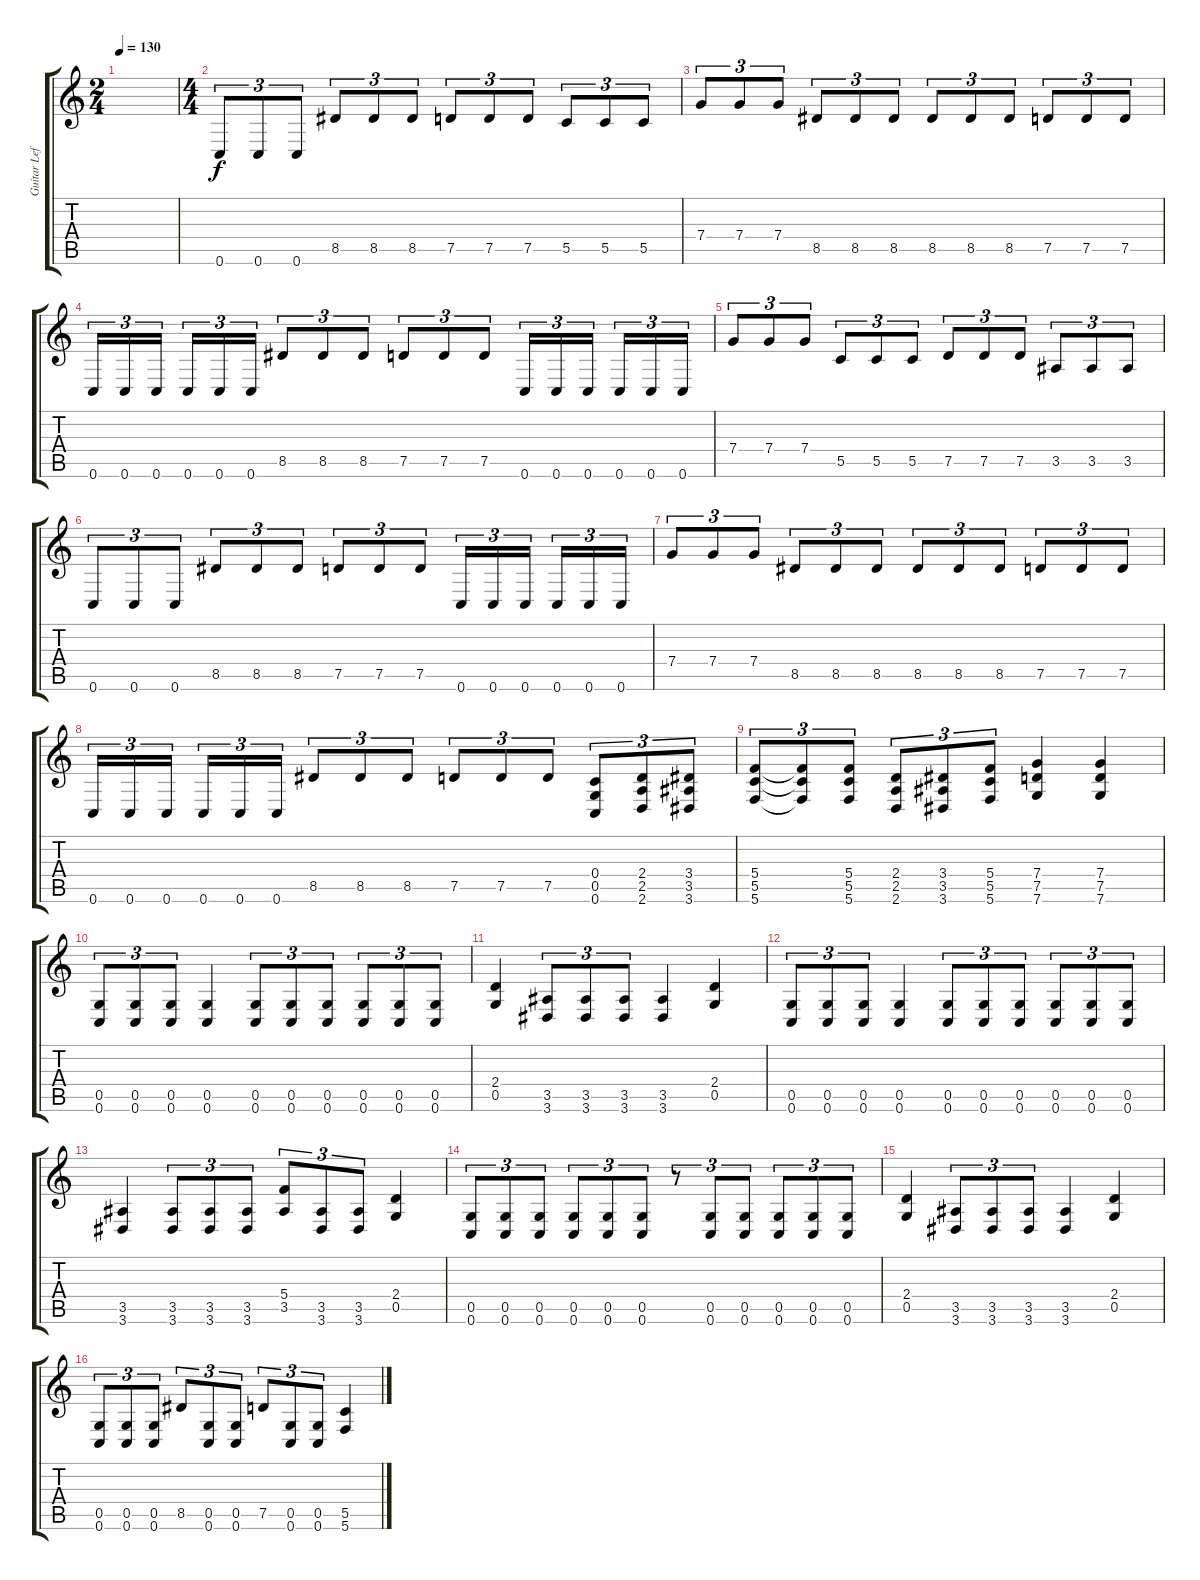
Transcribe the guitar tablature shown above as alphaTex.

\track ("Guitar Left - Jari Mäenpää " "Guitar Lef") {instrument distortionguitar}
\staff {score tabs}
\tuning (D4 A3 F3 C3 G2 C2) {hide}
\ts (2 4)
\tempo 130
\clef g2
\ks c
|
\ts (4 4)
0.6.8{tu (3 2)} 0.6.8{tu (3 2)} 0.6.8{tu (3 2)} 8.5.8{tu (3 2)} 8.5.8{tu (3 2)} 8.5.8{tu (3 2)} 7.5.8{tu (3 2)} 7.5.8{tu (3 2)} 7.5.8{tu (3 2)} 5.5.8{tu (3 2)} 5.5.8{tu (3 2)} 5.5.8{tu (3 2)} |
7.4.8{tu (3 2)} 7.4.8{tu (3 2)} 7.4.8{tu (3 2)} 8.5.8{tu (3 2)} 8.5.8{tu (3 2)} 8.5.8{tu (3 2)} 8.5.8{tu (3 2)} 8.5.8{tu (3 2)} 8.5.8{tu (3 2)} 7.5.8{tu (3 2)} 7.5.8{tu (3 2)} 7.5.8{tu (3 2)} |
0.6.16{tu (3 2)} 0.6.16{tu (3 2)} 0.6.16{tu (3 2) beam splitsecondary} 0.6.16{tu (3 2)} 0.6.16{tu (3 2)} 0.6.16{tu (3 2)} 8.5.8{tu (3 2)} 8.5.8{tu (3 2)} 8.5.8{tu (3 2)} 7.5.8{tu (3 2)} 7.5.8{tu (3 2)} 7.5.8{tu (3 2)} 0.6.16{tu (3 2)} 0.6.16{tu (3 2)} 0.6.16{tu (3 2) beam splitsecondary} 0.6.16{tu (3 2)} 0.6.16{tu (3 2)} 0.6.16{tu (3 2)} |
7.4.8{tu (3 2)} 7.4.8{tu (3 2)} 7.4.8{tu (3 2)} 5.5.8{tu (3 2)} 5.5.8{tu (3 2)} 5.5.8{tu (3 2)} 7.5.8{tu (3 2)} 7.5.8{tu (3 2)} 7.5.8{tu (3 2)} 3.5.8{tu (3 2)} 3.5.8{tu (3 2)} 3.5.8{tu (3 2)} |
0.6.8{tu (3 2)} 0.6.8{tu (3 2)} 0.6.8{tu (3 2)} 8.5.8{tu (3 2)} 8.5.8{tu (3 2)} 8.5.8{tu (3 2)} 7.5.8{tu (3 2)} 7.5.8{tu (3 2)} 7.5.8{tu (3 2)} 0.6.16{tu (3 2)} 0.6.16{tu (3 2)} 0.6.16{tu (3 2) beam splitsecondary} 0.6.16{tu (3 2)} 0.6.16{tu (3 2)} 0.6.16{tu (3 2)} |
7.4.8{tu (3 2)} 7.4.8{tu (3 2)} 7.4.8{tu (3 2)} 8.5.8{tu (3 2)} 8.5.8{tu (3 2)} 8.5.8{tu (3 2)} 8.5.8{tu (3 2)} 8.5.8{tu (3 2)} 8.5.8{tu (3 2)} 7.5.8{tu (3 2)} 7.5.8{tu (3 2)} 7.5.8{tu (3 2)} |
0.6.16{tu (3 2)} 0.6.16{tu (3 2)} 0.6.16{tu (3 2) beam splitsecondary} 0.6.16{tu (3 2)} 0.6.16{tu (3 2)} 0.6.16{tu (3 2)} 8.5.8{tu (3 2)} 8.5.8{tu (3 2)} 8.5.8{tu (3 2)} 7.5.8{tu (3 2)} 7.5.8{tu (3 2)} 7.5.8{tu (3 2)} (0.4 0.5 0.6).8{tu (3 2)} (2.4 2.5 2.6).8{tu (3 2)} (3.4 3.5 3.6).8{tu (3 2)} |
(5.4 5.5 5.6).8{tu (3 2)} (5.4{t} 5.5{t} 5.6{t}).8{tu (3 2)} (5.4 5.5 5.6).8{tu (3 2)} (2.4 2.5 2.6).8{tu (3 2)} (3.4 3.5 3.6).8{tu (3 2)} (5.4 5.5 5.6).8{tu (3 2)} (7.4 7.5 7.6).4 (7.4 7.5 7.6).4 |
(0.5 0.6).8{tu (3 2)} (0.5 0.6).8{tu (3 2)} (0.5 0.6).8{tu (3 2)} (0.5 0.6).4 (0.5 0.6).8{tu (3 2)} (0.5 0.6).8{tu (3 2)} (0.5 0.6).8{tu (3 2)} (0.5 0.6).8{tu (3 2)} (0.5 0.6).8{tu (3 2)} (0.5 0.6).8{tu (3 2)} |
(2.4 0.5).4 (3.5 3.6).8{tu (3 2)} (3.5 3.6).8{tu (3 2)} (3.5 3.6).8{tu (3 2)} (3.5 3.6).4 (2.4 0.5).4 |
(0.5 0.6).8{tu (3 2)} (0.5 0.6).8{tu (3 2)} (0.5 0.6).8{tu (3 2)} (0.5 0.6).4 (0.5 0.6).8{tu (3 2)} (0.5 0.6).8{tu (3 2)} (0.5 0.6).8{tu (3 2)} (0.5 0.6).8{tu (3 2)} (0.5 0.6).8{tu (3 2)} (0.5 0.6).8{tu (3 2)} |
(3.5 3.6).4 (3.5 3.6).8{tu (3 2)} (3.5 3.6).8{tu (3 2)} (3.5 3.6).8{tu (3 2)} (5.4 3.5).8{tu (3 2)} (3.5 3.6).8{tu (3 2)} (3.5 3.6).8{tu (3 2)} (2.4 0.5).4 |
(0.5 0.6).8{tu (3 2)} (0.5 0.6).8{tu (3 2)} (0.5 0.6).8{tu (3 2)} (0.5 0.6).8{tu (3 2)} (0.5 0.6).8{tu (3 2)} (0.5 0.6).8{tu (3 2)} r.8{tu (3 2)} (0.5 0.6).8{tu (3 2)} (0.5 0.6).8{tu (3 2)} (0.5 0.6).8{tu (3 2)} (0.5 0.6).8{tu (3 2)} (0.5 0.6).8{tu (3 2)} |
(2.4 0.5).4 (3.5 3.6).8{tu (3 2)} (3.5 3.6).8{tu (3 2)} (3.5 3.6).8{tu (3 2)} (3.5 3.6).4 (2.4 0.5).4 |
(0.5 0.6).8{tu (3 2)} (0.5 0.6).8{tu (3 2)} (0.5 0.6).8{tu (3 2)} 8.5.8{tu (3 2)} (0.5 0.6).8{tu (3 2)} (0.5 0.6).8{tu (3 2)} 7.5.8{tu (3 2)} (0.5 0.6).8{tu (3 2)} (0.5 0.6).8{tu (3 2)} (5.5 5.6).4
